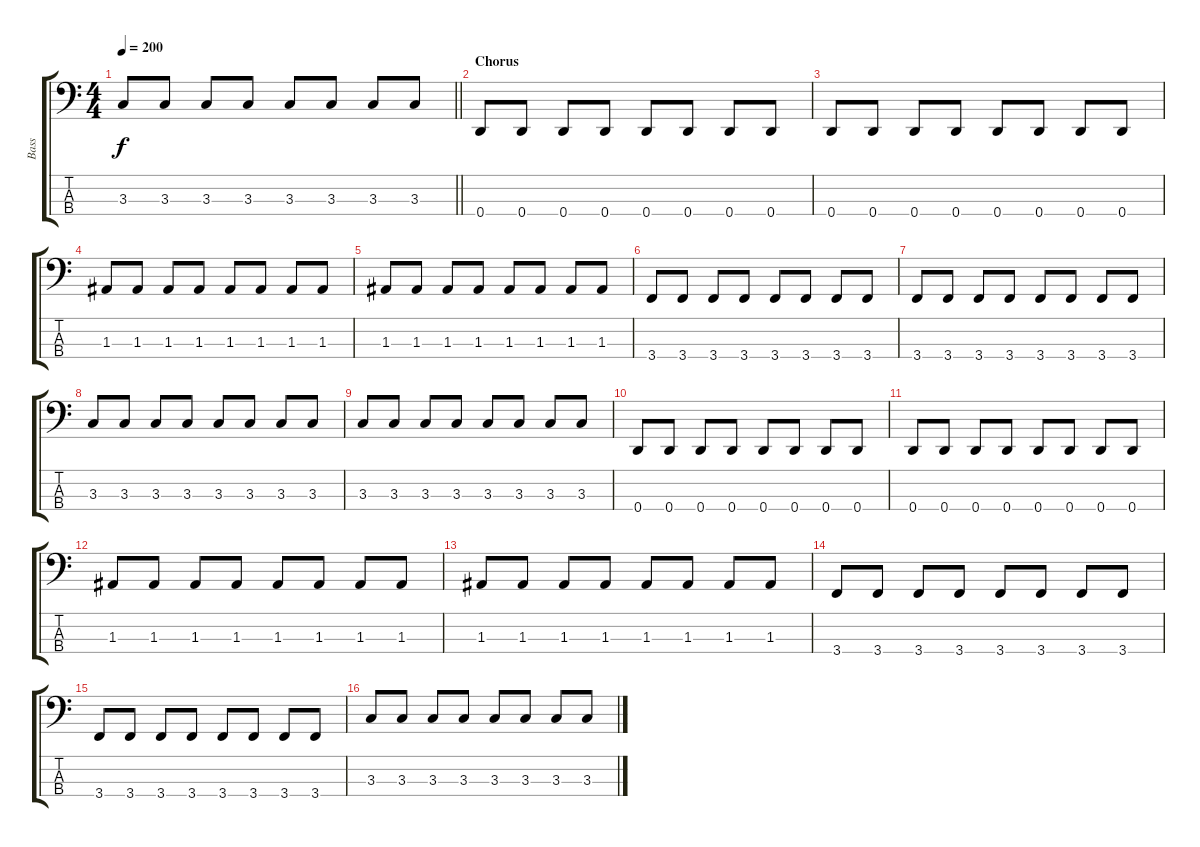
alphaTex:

\track ("Bass" "Bass") {instrument electricbassfinger}
\staff {score tabs}
\tuning (G2 D2 A1 D1) {hide}
\ts (4 4)
\tempo 200
\clef f4
\barLineRight lightlight
\ks c
3.3.8{dy f} 3.3.8 3.3.8 3.3.8 3.3.8 3.3.8 3.3.8 3.3.8 |
\section ("" "Chorus")
0.4.8 0.4.8 0.4.8 0.4.8 0.4.8 0.4.8 0.4.8 0.4.8 |
0.4.8 0.4.8 0.4.8 0.4.8 0.4.8 0.4.8 0.4.8 0.4.8 |
1.3.8 1.3.8 1.3.8 1.3.8 1.3.8 1.3.8 1.3.8 1.3.8 |
1.3.8 1.3.8 1.3.8 1.3.8 1.3.8 1.3.8 1.3.8 1.3.8 |
3.4.8 3.4.8 3.4.8 3.4.8 3.4.8 3.4.8 3.4.8 3.4.8 |
3.4.8 3.4.8 3.4.8 3.4.8 3.4.8 3.4.8 3.4.8 3.4.8 |
3.3.8 3.3.8 3.3.8 3.3.8 3.3.8 3.3.8 3.3.8 3.3.8 |
3.3.8 3.3.8 3.3.8 3.3.8 3.3.8 3.3.8 3.3.8 3.3.8 |
0.4.8 0.4.8 0.4.8 0.4.8 0.4.8 0.4.8 0.4.8 0.4.8 |
0.4.8 0.4.8 0.4.8 0.4.8 0.4.8 0.4.8 0.4.8 0.4.8 |
1.3.8 1.3.8 1.3.8 1.3.8 1.3.8 1.3.8 1.3.8 1.3.8 |
1.3.8 1.3.8 1.3.8 1.3.8 1.3.8 1.3.8 1.3.8 1.3.8 |
3.4.8 3.4.8 3.4.8 3.4.8 3.4.8 3.4.8 3.4.8 3.4.8 |
3.4.8 3.4.8 3.4.8 3.4.8 3.4.8 3.4.8 3.4.8 3.4.8 |
3.3.8 3.3.8 3.3.8 3.3.8 3.3.8 3.3.8 3.3.8 3.3.8
